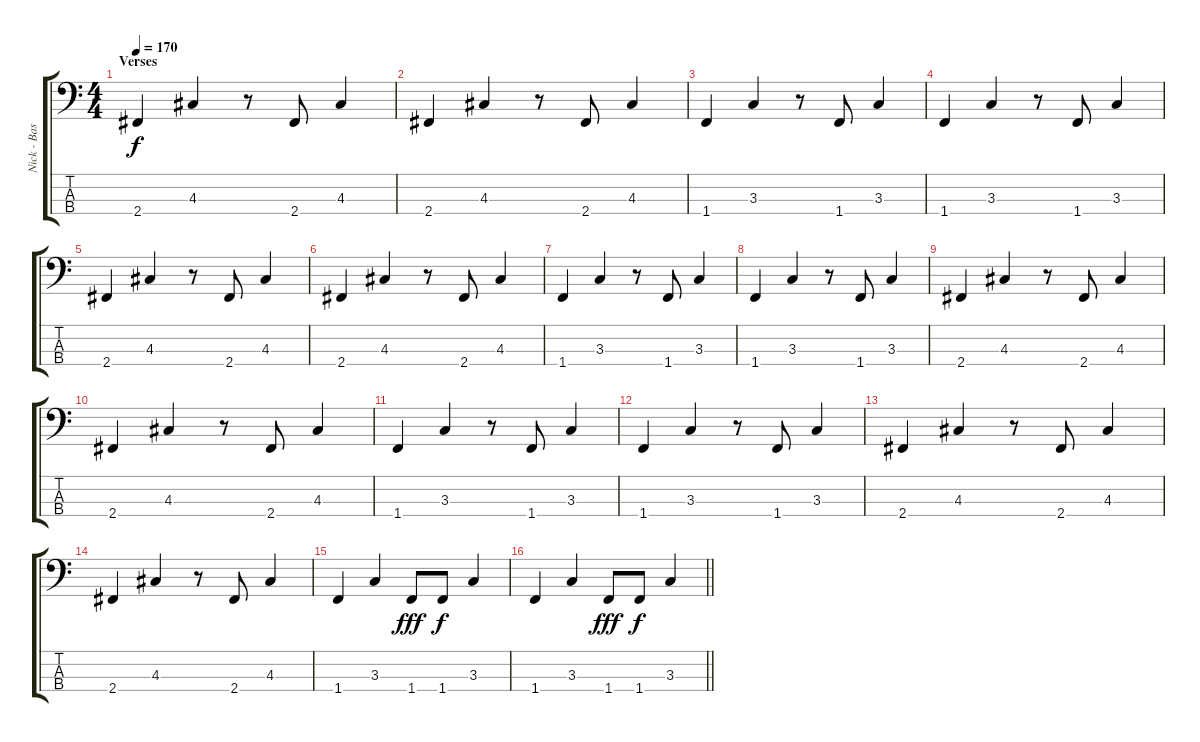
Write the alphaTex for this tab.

\track ("Nick - Bass" "Nick - Bas") {instrument electricbasspick}
\staff {score tabs}
\tuning (G2 D2 A1 E1) {hide}
\ts (4 4)
\section ("" "Verses")
\tempo 170
\clef f4
\ks c
2.4.4{dy f} 4.3.4 r.8 2.4.8 4.3.4 |
2.4.4 4.3.4 r.8 2.4.8 4.3.4 |
1.4.4 3.3.4 r.8 1.4.8 3.3.4 |
1.4.4 3.3.4 r.8 1.4.8 3.3.4 |
2.4.4 4.3.4 r.8 2.4.8 4.3.4 |
2.4.4 4.3.4 r.8 2.4.8 4.3.4 |
1.4.4 3.3.4 r.8 1.4.8 3.3.4 |
1.4.4 3.3.4 r.8 1.4.8 3.3.4 |
2.4.4 4.3.4 r.8 2.4.8 4.3.4 |
2.4.4 4.3.4 r.8 2.4.8 4.3.4 |
1.4.4 3.3.4 r.8 1.4.8 3.3.4 |
1.4.4 3.3.4 r.8 1.4.8 3.3.4 |
2.4.4 4.3.4 r.8 2.4.8 4.3.4 |
2.4.4 4.3.4 r.8 2.4.8 4.3.4 |
1.4.4 3.3.4 1.4.8{dy fff} 1.4.8{dy f} 3.3.4 |
\barLineRight lightlight
1.4.4 3.3.4 1.4.8{dy fff} 1.4.8{dy f} 3.3.4
